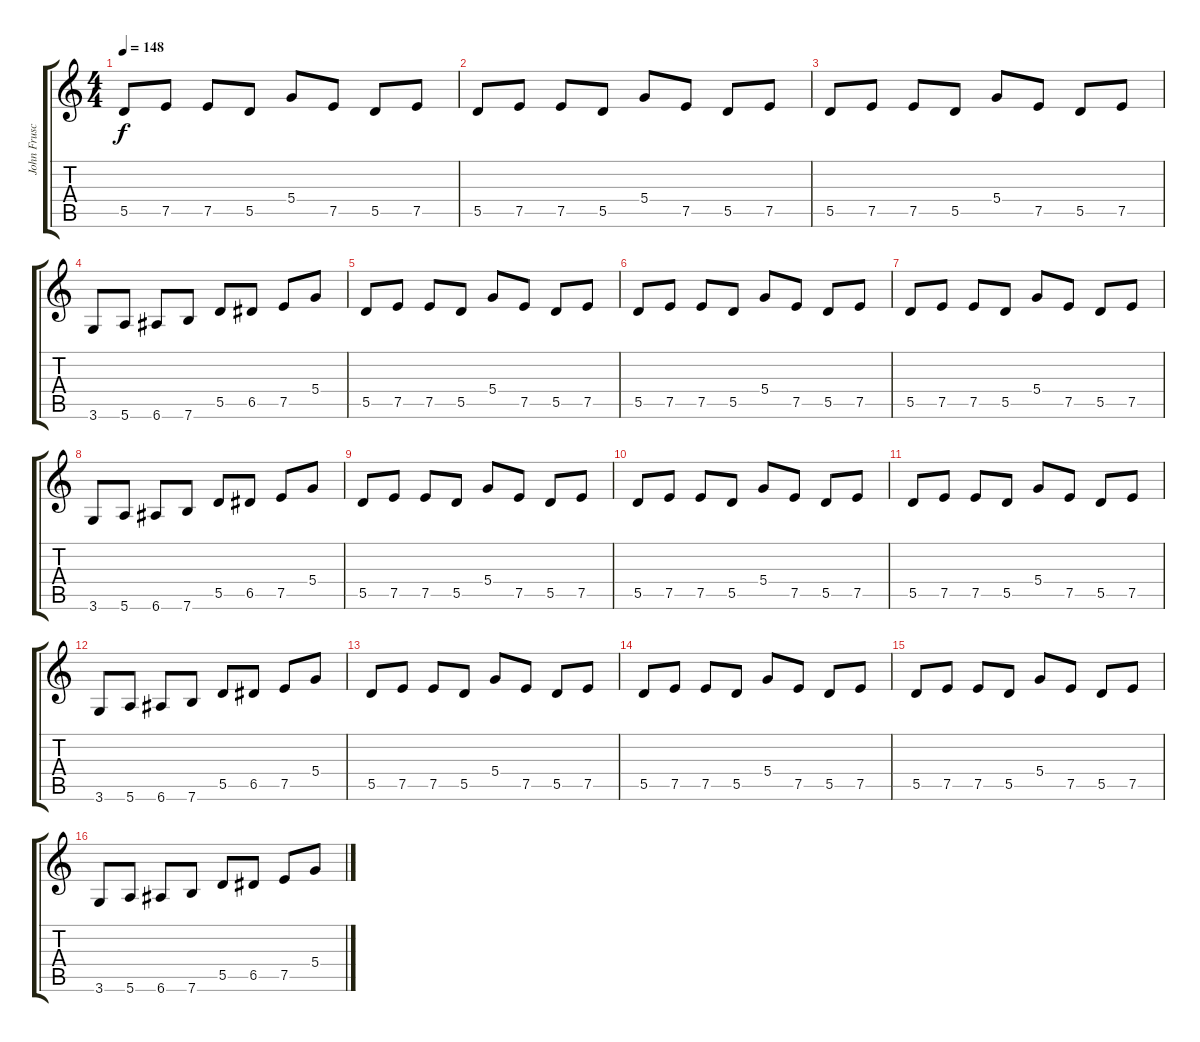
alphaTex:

\track ("John Frusciante" "John Frusc") {instrument distortionguitar}
\staff {score tabs}
\tuning (E4 B3 G3 D3 A2 E2) {hide}
\ts (4 4)
\tempo 148
\clef g2
\ks c
5.5.8{dy f} 7.5.8 7.5.8 5.5.8 5.4.8 7.5.8 5.5.8 7.5.8 |
5.5.8 7.5.8 7.5.8 5.5.8 5.4.8 7.5.8 5.5.8 7.5.8 |
5.5.8 7.5.8 7.5.8 5.5.8 5.4.8 7.5.8 5.5.8 7.5.8 |
3.6.8 5.6.8 6.6.8 7.6.8 5.5.8 6.5.8 7.5.8 5.4.8 |
5.5.8 7.5.8 7.5.8 5.5.8 5.4.8 7.5.8 5.5.8 7.5.8 |
5.5.8 7.5.8 7.5.8 5.5.8 5.4.8 7.5.8 5.5.8 7.5.8 |
5.5.8 7.5.8 7.5.8 5.5.8 5.4.8 7.5.8 5.5.8 7.5.8 |
3.6.8 5.6.8 6.6.8 7.6.8 5.5.8 6.5.8 7.5.8 5.4.8 |
5.5.8 7.5.8 7.5.8 5.5.8 5.4.8 7.5.8 5.5.8 7.5.8 |
5.5.8 7.5.8 7.5.8 5.5.8 5.4.8 7.5.8 5.5.8 7.5.8 |
5.5.8 7.5.8 7.5.8 5.5.8 5.4.8 7.5.8 5.5.8 7.5.8 |
3.6.8 5.6.8 6.6.8 7.6.8 5.5.8 6.5.8 7.5.8 5.4.8 |
5.5.8 7.5.8 7.5.8 5.5.8 5.4.8 7.5.8 5.5.8 7.5.8 |
5.5.8 7.5.8 7.5.8 5.5.8 5.4.8 7.5.8 5.5.8 7.5.8 |
5.5.8 7.5.8 7.5.8 5.5.8 5.4.8 7.5.8 5.5.8 7.5.8 |
3.6.8 5.6.8 6.6.8 7.6.8 5.5.8 6.5.8 7.5.8 5.4.8
